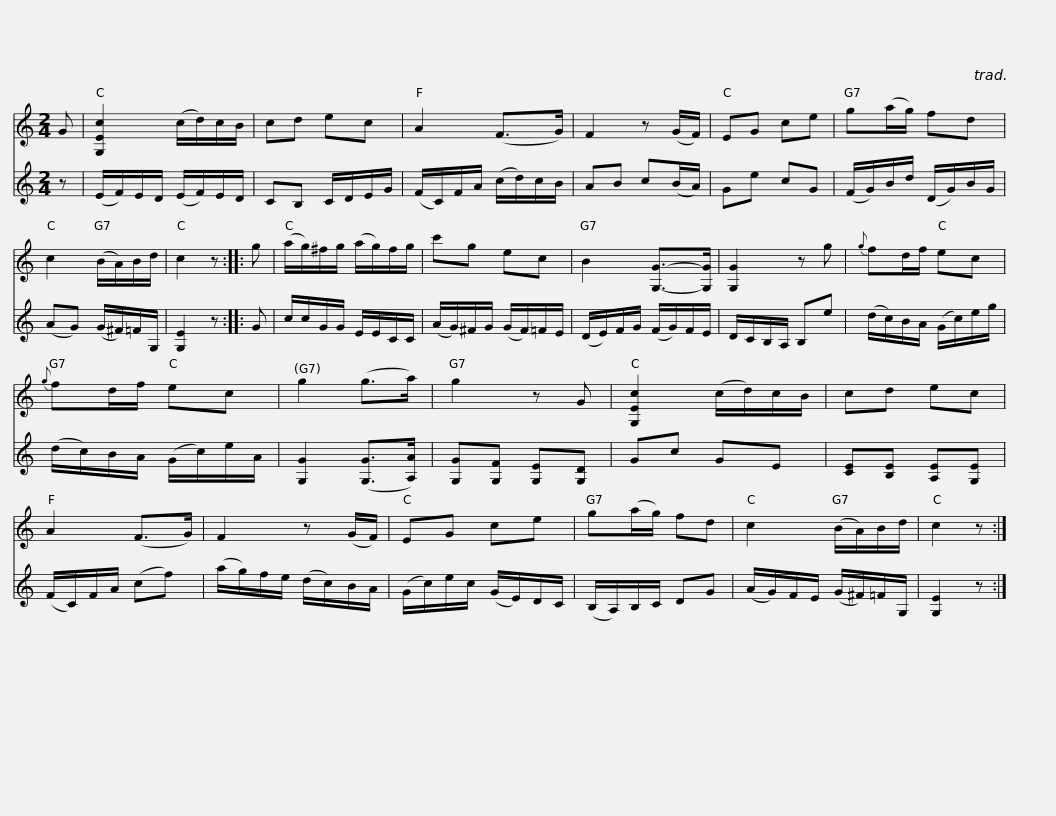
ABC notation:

X:1
%%score 1 2
L:1/8
M:2/4
I:linebreak $
K:C
V:1 treble
V:2 treble
V:1
 G | [G,Ec]2 (c/d/)c/B/ | cd ec | A2 (F>G) | F2 z (G/F/) | %5
 EG ce | g(a/g/) fd |$ c2 (B/A/)B/d/ | c2 z :: g | %10
 (a/g/)^f/g/ (a/g/)f/g/ | c'g ec | B2 [G,G]->[G,G] | [G,G]2 z g |${g} fd/f/ ec | %15
{g} fd/f/ ec | g2 (g>a) | g2 z G | [G,Ec]2 (c/d/)c/B/ | cd ec | %20
 A2 (F>G) |$ F2 z (G/F/) | EG ce | g(a/g/) fd | c2 (B/A/)B/d/ | %25
 c2 z :| %26
V:2
 z | (E/F/)E/D/ (E/F/)E/D/ | CB, C/D/E/G/ | (F/C/)F/A/ (c/d/)c/B/ | AB c(B/A/) | %5
 Ge cG | (F/G/)B/d/ (D/G/)B/G/ |$ (AG) (G/^F/)=F/G,/ | [G,E]2 z :: G | %10
 c/c/G/G/ E/E/C/C/ | (A/G/)^F/G/ (G/F/)=F/E/ | (D/E/)F/G/ (F/G/)F/E/ | D/C/B,/A,/ B,e |$ (d/c/)B/A/ (G/c/)e/g/ | %15
 (d/c/)B/A/ (G/c/)e/A/ | [G,G]2 ([G,G]>[A,A]) | [G,G][G,F] [G,E][G,D] | Gc GE | [CE][B,E] [A,E][G,E] | %20
 (F/C/)F/A/ (cf) |$ (a/g/)f/e/ (d/c/)B/A/ | (G/c/)e/c/ (G/E/)D/C/ | (B,/A,/)B,/C/ DG | (A/G/)F/E/ (G/^F/)=F/G,/ | %25
 [G,E]2 z :| %26
